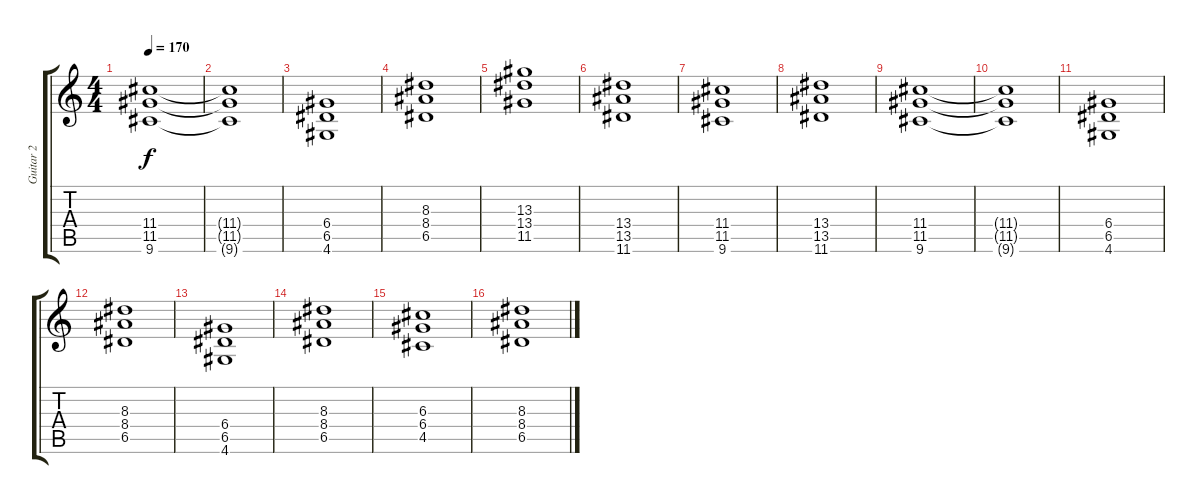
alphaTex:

\track ("Guitar 2" "Guitar 2") {instrument distortionguitar}
\staff {score tabs}
\tuning (E4 B3 G3 D3 A2 E2) {hide}
\ts (4 4)
\tempo 170
\clef g2
\ks c
(11.4 11.5 9.6).1{dy f} |
(11.4{t} 11.5{t} 9.6{t}).1 |
(6.4 6.5 4.6).1 |
(8.3 8.4 6.5).1 |
(13.3 13.4 11.5).1 |
(13.4 13.5 11.6).1 |
(11.4 11.5 9.6).1 |
(13.4 13.5 11.6).1 |
(11.4 11.5 9.6).1 |
(11.4{t} 11.5{t} 9.6{t}).1 |
(6.4 6.5 4.6).1 |
(8.3 8.4 6.5).1 |
(6.4 6.5 4.6).1 |
(8.3 8.4 6.5).1 |
(6.3 6.4 4.5).1 |
(8.3 8.4 6.5).1
